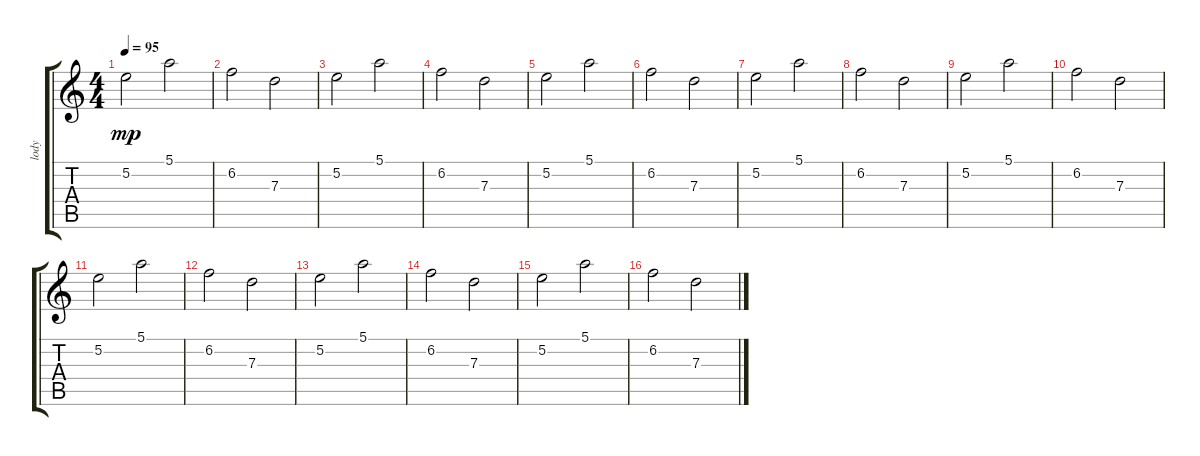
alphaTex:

\track ("lody" "lody") {instrument acousticguitarsteel}
\staff {score tabs}
\tuning (E4 B3 G3 D3 A2 E2) {hide}
\ts (4 4)
\tempo 95
\clef g2
\ks c
5.2.2{dy mp} 5.1.2 |
6.2.2 7.3.2 |
5.2.2 5.1.2 |
6.2.2 7.3.2 |
5.2.2 5.1.2 |
6.2.2 7.3.2 |
5.2.2 5.1.2 |
6.2.2 7.3.2 |
5.2.2 5.1.2 |
6.2.2 7.3.2 |
5.2.2 5.1.2 |
6.2.2 7.3.2 |
5.2.2 5.1.2 |
6.2.2 7.3.2 |
5.2.2 5.1.2 |
6.2.2 7.3.2
